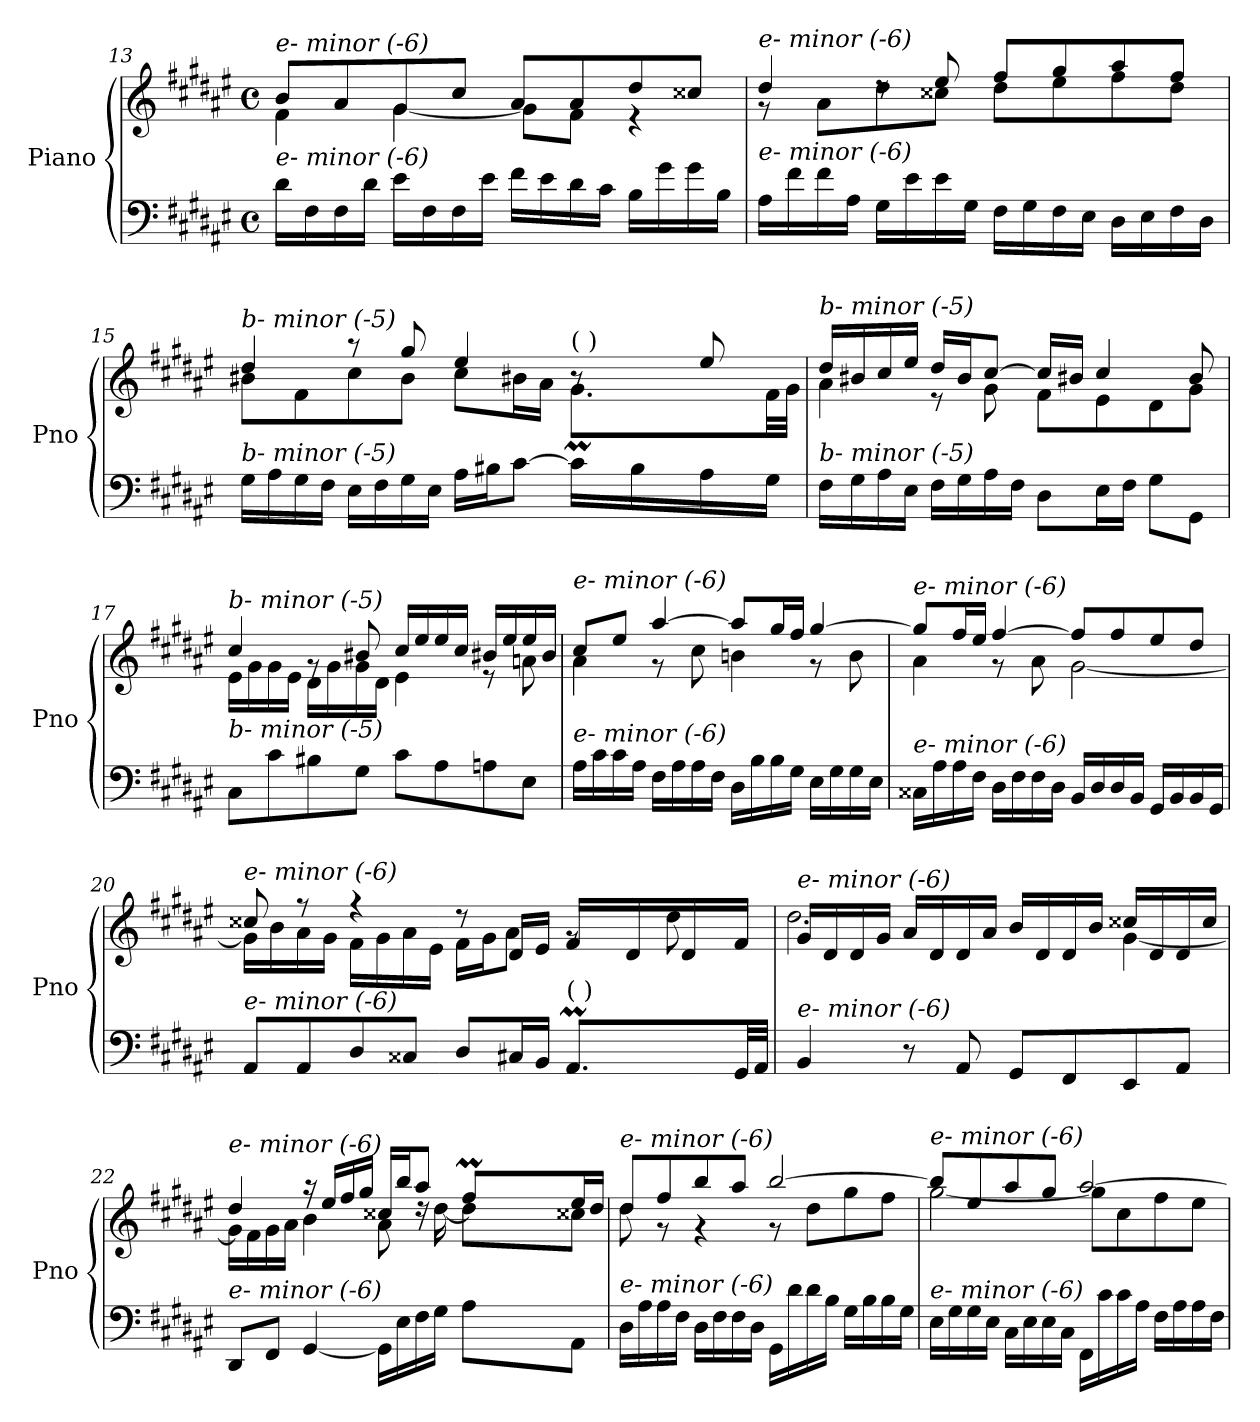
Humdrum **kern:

**kern	**kern
*part1	*part1
*staff2	*staff1
*I"Piano	*
*I'Pno	*
!!LO:LB:g=z
*clefF4	*clefG2
*k[f#c#g#d#a#e#]	*k[f#c#g#d#a#e#]
*M4/4	*M4/4
*met(c)	*met(c)
=13	=13
*	*^
!	!LO:TX:i:t=e- minor (-6)	!
!LO:TX:i:t=e- minor (-6)	!	!
16d#\LL	8b/L	4f#\
16F#\	.	.
16F#\	8a#/	.
16d#\JJ	.	.
16e#\LL	8g#/	[4g#\
16F#\	.	.
16F#\	8cc#/J	.
16e#\JJ	.	.
16f#\LL	8a#/L	8g#\L]
16e#\	.	.
16d#\	8a#/	8f#\J
16c#\JJ	.	.
16B\LL	8dd#/	4r
16g#\	.	.
16g#\	8cc##X/J	.
16B\JJ	.	.
=14	=14	=14
!	!LO:TX:i:t=e- minor (-6)	!
!LO:TX:i:t=e- minor (-6)	!	!
16A#\LL	4dd#/	8r
16f#\	.	.
16f#\	.	8a#\L
16A#\JJ	.	.
16G#\LL	8rdd	8dd#\
16e#\	.	.
16e#\	8ee#/	8cc##X\J
16G#\JJ	.	.
16F#\LL	8ff#/L	8dd#\L
16G#\	.	.
16F#\	8gg#/	8ee#\
16E#\JJ	.	.
16D#\LL	8aa#/	8ff#\
16E#\	.	.
16F#\	8ff#/J	8dd#\J
16D#\JJ	.	.
!!LO:LB:g=z
=15	=15	=15
*^	*	*^
!	!	!LO:TX:i:t=b- minor (-5)	!	!
!LO:TX:i:t=b- minor (-5)	!	!	!	!
2.ryy	16G#\LL	4dd#/	8b#X\L	2.ryy
.	16A#\	.	.	.
.	16G#\	.	8f#\	.
.	16F#\JJ	.	.	.
.	16E#\LL	8r	8cc#\	.
.	16F#\	.	.	.
.	16G#\	8gg#/	8b#\J	.
.	16E#\JJ	.	.	.
.	16A#\LL	4ee#/	8cc#\L	.
.	16B#X\J	.	.	.
.	[8c#\J	.	16b#X\L	.
.	.	.	16a#\JJ	.
*	*	*	*	*Xtuplet
!	!	!LO:TX:a:t=(   )	!	!
8.ryy	16c#\LL]	8r	8.g#M\L	128%3a#yy
.	.	.	.	128%3g#yy
.	.	.	.	128%3a#yy
.	16B#\	.	.	.
.	.	.	.	128%3g#yy
.	.	.	.	128%3a#yy
.	.	.	.	128%3g#yy
.	16A#\	8ee#/	.	.
.	.	.	.	128%3a#yy
.	.	.	.	128%3g#yy
16ryy	16G#\JJ	.	32f#\LL	16ryy
.	.	.	32g#\JJJ	.
*v	*v	*	*	*
*	*	*v	*v
!!LO:LB:g=z
=16	=16	=16
!	!LO:TX:i:t=b- minor (-5)	!
!LO:TX:i:t=b- minor (-5)	!	!
16F#\LL	16dd#/LL	4a#\
16G#\	16b#X/	.
16A#\	16cc#/	.
16E#\JJ	16ee#/JJ	.
16F#\LL	16dd#/LL	8r
16G#\	16b#/J	.
16A#\	[8cc#/J	8g#\
16F#\JJ	.	.
8D#\L	16cc#/LL]	8f#\L
.	16b#X/JJ	.
16E#\L	4cc#/	8e#\
16F#\JJ	.	.
8G#\L	.	8d#\
8GG#\J	8b#/	8g#\J
=17	=17	=17
!	!LO:TX:i:t=b- minor (-5)	!
!LO:TX:i:t=b- minor (-5)	!	!
8C#\L	4cc#/	16e#\LL
.	.	16g#\
8c#\	.	16g#\
.	.	16e#\JJ
8B#X\	8rg	16d#\LL
.	.	16g#\
8G#\J	8b#X/	16g#\
.	.	16d#\JJ
8c#\L	16cc#/LL	4e#\
.	16ee#/	.
8A#\	16ee#/	.
.	16cc#/JJ	.
8Ani\	16b#X/LL	8r
.	16ee#/	.
8E#\J	16ee#/	8ani\
.	16b#/JJ	.
!!LO:PB:g=z	!!
=18	=18	=18
!	!LO:TX:i:t=e- minor (-6)	!
!LO:TX:i:t=e- minor (-6)	!	!
16A#\LL	8cc#/L	4a#\
16c#\	.	.
16c#\	8ee#/J	.
16A#\JJ	.	.
16F#\LL	[4aa#/	8r
16A#\	.	.
16A#\	.	8cc#\
16F#\JJ	.	.
16D#\LL	8aa#/L]	4bn\
16B\	.	.
16B\	16gg#/L	.
16G#\JJ	16ff#/JJ	.
16E#\LL	[4gg#/	8r
16G#\	.	.
16G#\	.	8b\
16E#\JJ	.	.
!!LO:LB:g=z	!!
=19	=19	=19
!	!LO:TX:i:t=e- minor (-6)	!
!LO:TX:i:t=e- minor (-6)	!	!
16C##X\LL	8gg#/L]	4a#\
16A#\	.	.
16A#\	16ff#/L	.
16F#\JJ	16ee#/JJ	.
16D#\LL	[4ff#/	8r
16F#\	.	.
16F#\	.	8a#\
16D#\JJ	.	.
16BB/LL	8ff#/L]	[2g#\
16D#/	.	.
16D#/	8ff#/	.
16BB/JJ	.	.
16GG#/LL	8ee#/	.
16BB/	.	.
16BB/	8dd#/J	.
16GG#/JJ	.	.
=20	=20	=20
*^	*	*^
!	!	!LO:TX:i:t=e- minor (-6)	!	!
!LO:TX:i:t=e- minor (-6)	!	!	!	!
8AA#/L	2.ryy	8cc##X/	16g#\LL]	2.ryy
.	.	.	16b\	.
8AA#/	.	8r	16a#\	.
.	.	.	16g#\JJ	.
8D#/	.	4r	16f#\LL	.
.	.	.	16g#\	.
8C##Xj/J	.	.	16a#\	.
.	.	.	16e#\JJ	.
8D#/L	.	8r	16f#\LL	.
.	.	.	16g#\J	.
16C#X/L	.	16d#/LL	8a#\J	.
16BB/JJ	.	16e#/JJ	.	.
*	*Xtuplet	*	*	*
!LO:TX:a:t=(   )	!	!	!	!
8.AA#m/L	128%3BByy	16f#/LL	8rg	8.ryy
.	128%3AA#yy	.	.	.
.	128%3BByy	.	.	.
.	.	16d#/	.	.
.	128%3AA#yy	.	.	.
.	128%3BByy	.	.	.
.	128%3AA#yy	.	.	.
.	.	16d#/	8dd#\	.
.	128%3BByy	.	.	.
.	128%3AA#yy	.	.	.
32GG#/LL	16ryy	16f#/JJ	.	16ryy
32AA#/JJJ	.	.	.	.
*v	*v	*	*	*
*	*	*v	*v
!!LO:LB:g=z
=21	=21	=21
!	!LO:TX:i:t=e- minor (-6)	!
!LO:TX:i:t=e- minor (-6)	!	!
4BB/	16g#/LL	2.dd#\
.	16d#/	.
.	16d#/	.
.	16g#/JJ	.
8r	16a#/LL	.
.	16d#/	.
8AA#/	16d#/	.
.	16a#/JJ	.
8GG#/L	16b/LL	.
.	16d#/	.
8FF#/	16d#/	.
.	16b/JJ	.
8EE#/	16cc##X/LL	[4g#\
.	16d#/	.
8AA#/J	16d#/	.
.	16cc##/JJ	.
!!LO:LB:g=z
=22	=22	=22
*^	*	*^
!	!	!LO:TX:i:t=e- minor (-6)	!	!
!LO:TX:i:t=e- minor (-6)	!	!	!	!
2.ryy	8DD#/L	4dd#/	16g#\LL]	2.ryy
.	.	.	16f#\	.
.	8FF#/J	.	16g#\	.
.	.	.	16a#\JJ	.
.	[4GG#/	16r	4b\	.
.	.	16ee#/LL	.	.
.	.	16ff#/	.	.
.	.	16gg#/JJ	.	.
.	16GG#\LL]	16cc##X/LL	8a#\	.
.	16E#\	16bb/J	.	.
.	16F#\	8aa#/J	16rdd	.
.	16G#\JJ	.	[16dd#\	.
8ryy	8A#\L	8ff#M/L	8dd#\L]	48gg#yy
.	.	.	.	48ff#yy
.	.	.	.	48gg#yy
.	.	.	.	48ff#yy
.	.	.	.	48gg#yy
.	.	.	.	48ff#yy
8ryy	8AA#\J	16ee#/L	8cc##X\J	8ryy
.	.	16dd#/JJ	.	.
*v	*v	*	*	*
*	*	*v	*v
=23	=23	=23
!	!LO:TX:i:t=e- minor (-6)	!
!LO:TX:i:t=e- minor (-6)	!	!
16D#\LL	8dd#/L	8dd#\
16A#\	.	.
16A#\	8ff#/	8r
16F#\JJ	.	.
16D#\LL	8bb/	4r
16F#\	.	.
16F#\	8aa#/J	.
16D#\JJ	.	.
16GG#/LL	[2bb/	8r
16d#\	.	.
16d#\	.	8dd#\L
16B\JJ	.	.
16G#\LL	.	8gg#\
16B\	.	.
16B\	.	8ff#\J
16G#\JJ	.	.
!!LO:LB:g=z	!!
=24	=24	=24
!	!LO:TX:i:t=e- minor (-6)	!
!LO:TX:i:t=e- minor (-6)	!	!
16E#\LL	8bb/L]	[2gg#\
16G#\	.	.
16G#\	8ee#/	.
16E#\JJ	.	.
16C#\LL	8aa#/	.
16E#\	.	.
16E#\	8gg#/J	.
16C#\JJ	.	.
16FF#/LL	[2aa#/	8gg#\L]
16c#\	.	.
16c#\	.	8cc#\
16A#\JJ	.	.
16F#\LL	.	8ff#\
16A#\	.	.
16A#\	.	8ee#\J
16F#\JJ	.	.
*	*v	*v
=	=
*-	*-
